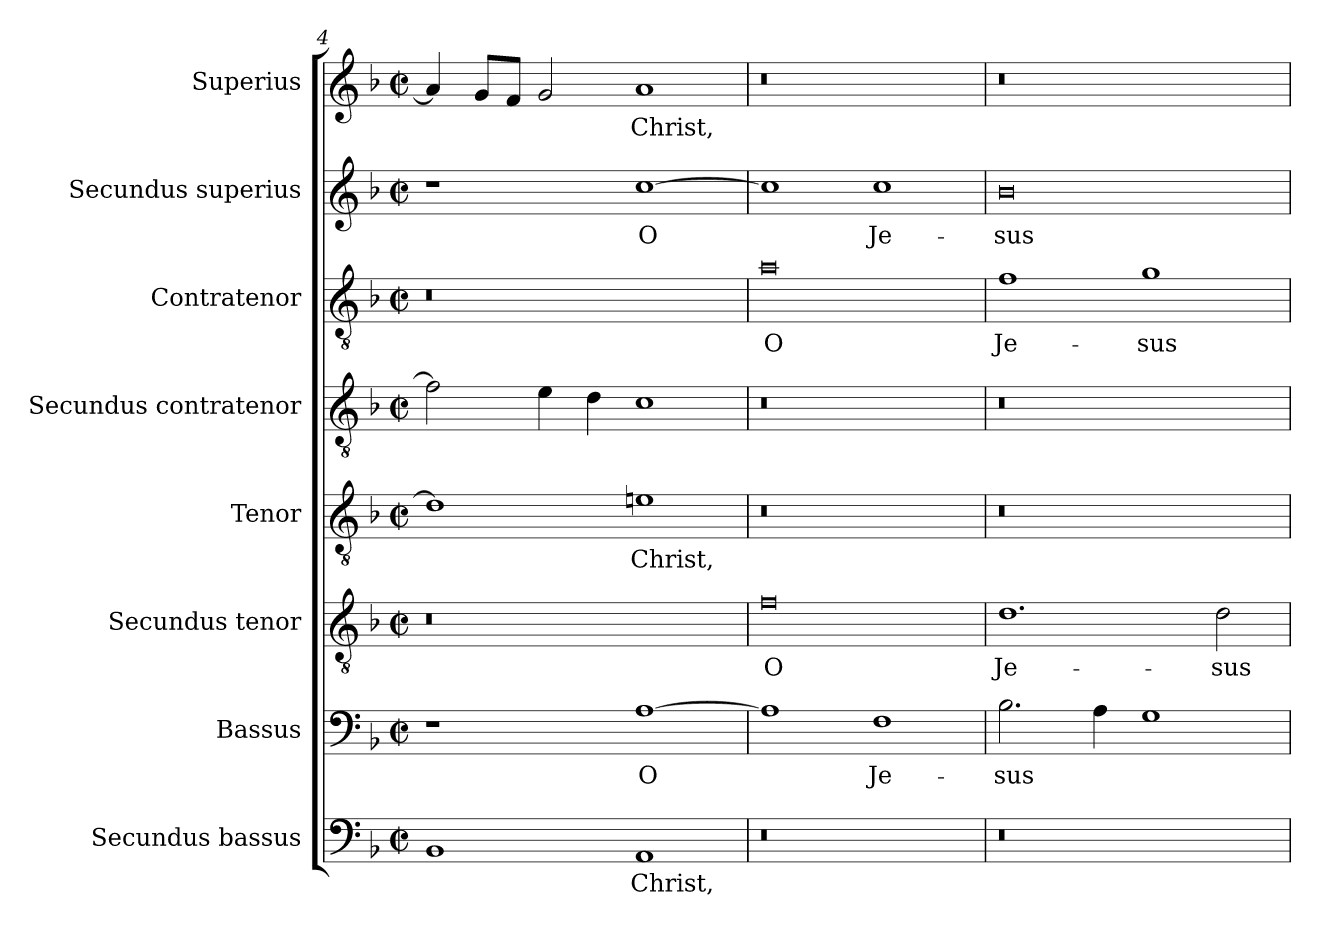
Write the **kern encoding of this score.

**kern	**text	**kern	**text	**kern	**text	**kern	**text	**kern	**kern	**text	**kern	**text	**kern	**text
*part8	*part8	*part7	*part7	*part6	*part6	*part5	*part5	*part4	*part3	*part3	*part2	*part2	*part1	*part1
*staff8	*staff8	*staff7	*staff7	*staff6	*staff6	*staff5	*staff5	*staff4	*staff3	*staff3	*staff2	*staff2	*staff1	*staff1
*I"Secundus bassus	*	*I"Bassus	*	*I"Secundus tenor	*	*I"Tenor	*	*I"Secundus contratenor	*I"Contratenor	*	*I"Secundus superius	*	*I"Superius	*
*clefF4	*	*clefF4	*	*clefGv2	*	*clefGv2	*	*clefGv2	*clefGv2	*	*clefG2	*	*clefG2	*
*k[b-]	*	*k[b-]	*	*k[b-]	*	*k[b-]	*	*k[b-]	*k[b-]	*	*k[b-]	*	*k[b-]	*
*F:	*	*F:	*	*F:	*	*F:	*	*F:	*F:	*	*F:	*	*F:	*
*M2/2	*	*M2/2	*	*M2/2	*	*M2/2	*	*M2/2	*M2/2	*	*M2/2	*	*M2/2	*
*met(c|)	*	*met(c|)	*	*met(c|)	*	*met(c|)	*	*met(c|)	*met(c|)	*	*met(c|)	*	*met(c|)	*
=4	=4	=4	=4	=4	=4	=4	=4	=4	=4	=4	=4	=4	=4	=4
!	!	!	!	!LO:N:vis=0	!	!	!	!	!LO:N:vis=0	!	!	!	!	!
1BB-/	.	1r	.	1r	.	1d\]	.	2f\]	1r	.	1r	.	4a/]	.
.	.	.	.	.	.	.	.	.	.	.	.	.	8g/L	.
.	.	.	.	.	.	.	.	.	.	.	.	.	8f/J	.
.	.	.	.	.	.	.	.	4e\	.	.	.	.	2g/	.
.	.	.	.	.	.	.	.	4d\	.	.	.	.	.	.
1AA/	Christ,	[1A\	O	1ryy	.	1en\	Christ,	1c\	1ryy	.	[1cc\	O	1a/	Christ,
=5	=5	=5	=5	=5	=5	=5	=5	=5	=5	=5	=5	=5	=5	=5
!LO:N:vis=0	!	!	!	!	!	!LO:N:vis=0	!	!LO:N:vis=0	!	!	!	!	!LO:N:vis=0	!
1r	.	1A\]	.	0f\	O	1r	.	1r	0a\	O	1cc\]	.	1r	.
1ryy	.	1F\	Je-	.	.	1ryy	.	1ryy	.	.	1cc\	Je-	1ryy	.
!!LO:LB:g=z
=6	=6	=6	=6	=6	=6	=6	=6	=6	=6	=6	=6	=6	=6	=6
!LO:N:vis=0	!	!	!	!	!	!LO:N:vis=0	!	!LO:N:vis=0	!	!	!	!	!LO:N:vis=0	!
1r	.	2.B-\	-sus	1.d\	Je-	1r	.	1r	1f\	Je-	0b-\	-sus	1r	.
.	.	4A\	.	.	.	.	.	.	.	.	.	.	.	.
1ryy	.	1G\	.	.	.	1ryy	.	1ryy	1g\	-sus	.	.	1ryy	.
.	.	.	.	2d\	-sus	.	.	.	.	.	.	.	.	.
=	=	=	=	=	=	=	=	=	=	=	=	=	=	=
*-	*-	*-	*-	*-	*-	*-	*-	*-	*-	*-	*-	*-	*-	*-
